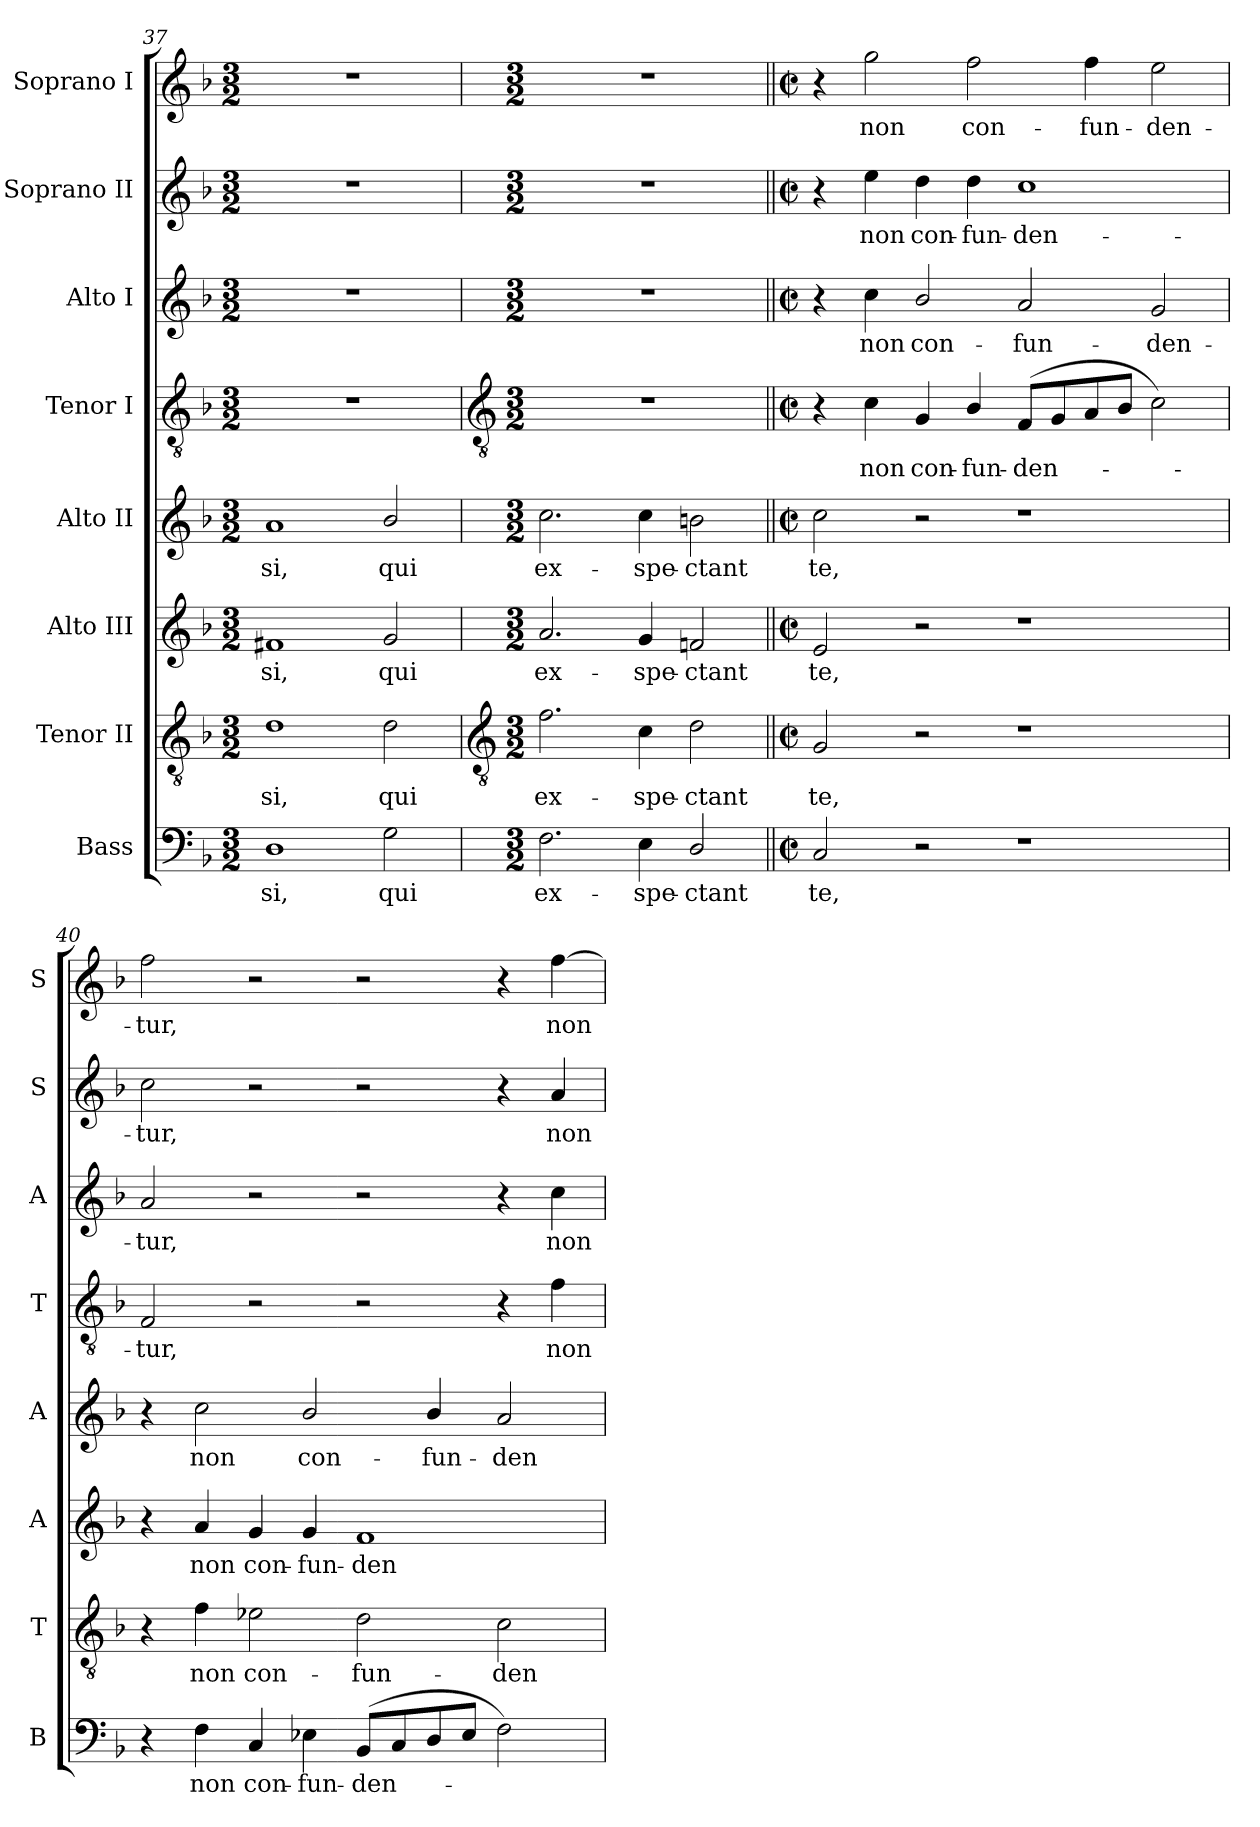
**kern	**text	**kern	**text	**kern	**text	**kern	**text	**kern	**text	**kern	**text	**kern	**text	**kern	**text
*part8	*part8	*part7	*part7	*part6	*part6	*part5	*part5	*part4	*part4	*part3	*part3	*part2	*part2	*part1	*part1
*staff8	*staff8	*staff7	*staff7	*staff6	*staff6	*staff5	*staff5	*staff4	*staff4	*staff3	*staff3	*staff2	*staff2	*staff1	*staff1
*I"Bass	*	*I"Tenor II	*	*I"Alto III	*	*I"Alto II	*	*I"Tenor I	*	*I"Alto I	*	*I"Soprano II	*	*I"Soprano I	*
*I'B	*	*I'T	*	*I'A	*	*I'A	*	*I'T	*	*I'A	*	*I'S	*	*I'S	*
*clefF4	*	*clefGv2	*	*clefG2	*	*clefG2	*	*clefGv2	*	*clefG2	*	*clefG2	*	*clefG2	*
*k[b-]	*	*k[b-]	*	*k[b-]	*	*k[b-]	*	*k[b-]	*	*k[b-]	*	*k[b-]	*	*k[b-]	*
*F:	*	*F:	*	*F:	*	*F:	*	*F:	*	*F:	*	*F:	*	*F:	*
*M3/2	*	*M3/2	*	*M3/2	*	*M3/2	*	*M3/2	*	*M3/2	*	*M3/2	*	*M3/2	*
=37	=37	=37	=37	=37	=37	=37	=37	=37	=37	=37	=37	=37	=37	=37	=37
!	!LO:LY:b	!	!LO:LY:b	!	!LO:LY:b	!	!LO:LY:b	!LO:N:vis=1	!	!LO:N:vis=1	!	!LO:N:vis=1	!	!LO:N:vis=1	!
1D	-si,	1d	-si,	1f#X	-si,	1a	-si,	1.r	.	1.r	.	1.r	.	1.r	.
!	!LO:LY:b	!	!LO:LY:b	!	!LO:LY:b	!	!LO:LY:b	!	!	!	!	!	!	!	!
2G	qui	2d	qui	2g	qui	2b-/	qui	.	.	.	.	.	.	.	.
!!LO:LB:g=z
=38	=38	=38	=38	=38	=38	=38	=38	=38	=38	=38	=38	=38	=38	=38	=38
*	*	*clefGv2	*	*	*	*	*	*clefGv2	*	*	*	*	*	*	*
*M3/2	*	*M3/2	*	*M3/2	*	*M3/2	*	*M3/2	*	*M3/2	*	*M3/2	*	*M3/2	*
!	!LO:LY:b	!	!LO:LY:b	!	!LO:LY:b	!	!LO:LY:b	!LO:N:vis=1	!	!LO:N:vis=1	!	!LO:N:vis=1	!	!LO:N:vis=1	!
2.F	ex-	2.f	ex-	2.a	ex-	2.cc	ex-	1.r	.	1.r	.	1.r	.	1.r	.
!	!LO:LY:b	!	!LO:LY:b	!	!LO:LY:b	!	!LO:LY:b	!	!	!	!	!	!	!	!
4E	-spe-	4c	-spe-	4g	-spe-	4cc	-spe-	.	.	.	.	.	.	.	.
!	!LO:LY:b	!	!LO:LY:b	!	!LO:LY:b	!	!LO:LY:b	!	!	!	!	!	!	!	!
2D/	-ctant	2d	-ctant	2fn	-ctant	2bn	-ctant	.	.	.	.	.	.	.	.
=39||	=39||	=39||	=39||	=39||	=39||	=39||	=39||	=39||	=39||	=39||	=39||	=39||	=39||	=39||	=39||
*M4/2	*	*M4/2	*	*M4/2	*	*M4/2	*	*M4/2	*	*M4/2	*	*M4/2	*	*M4/2	*
*met(c|)	*	*met(c|)	*	*met(c|)	*	*met(c|)	*	*met(c|)	*	*met(c|)	*	*met(c|)	*	*met(c|)	*
!	!LO:LY:b	!	!LO:LY:b	!	!LO:LY:b	!	!LO:LY:b	!	!	!	!	!	!	!	!
2C	te,	2G	te,	2e	te,	2cc	te,	4r	.	4r	.	4r	.	4r	.
!	!	!	!	!	!	!	!	!	!LO:LY:b	!	!LO:LY:b	!	!LO:LY:b	!	!LO:LY:b
.	.	.	.	.	.	.	.	4c	non	4cc	non	4ee	non	2gg	non
!	!	!	!	!	!	!	!	!	!LO:LY:b	!	!LO:LY:b	!	!LO:LY:b	!	!
2r	.	2r	.	2r	.	2r	.	4G	con-	2b-/	con-	4dd	con-	.	.
!	!	!	!	!	!	!	!	!	!LO:LY:b	!	!	!	!LO:LY:b	!	!LO:LY:b
.	.	.	.	.	.	.	.	4B-/	-fun-	.	.	4dd	-fun-	2ff	con-
!	!	!	!	!	!	!	!	!	!LO:LY:b	!	!LO:LY:b	!	!LO:LY:b	!	!
1r	.	1r	.	1r	.	1r	.	(<8FL	-den-	2a	-fun-	1cc	-den-	.	.
.	.	.	.	.	.	.	.	8G	.	.	.	.	.	.	.
!	!	!	!	!	!	!	!	!	!	!	!	!	!	!	!LO:LY:b
.	.	.	.	.	.	.	.	8A	.	.	.	.	.	4ff	-fun-
.	.	.	.	.	.	.	.	8B-J	.	.	.	.	.	.	.
!	!	!	!	!	!	!	!	!	!	!	!LO:LY:b	!	!	!	!LO:LY:b
.	.	.	.	.	.	.	.	2c)	.	2g	-den-	.	.	2ee	-den-
=40	=40	=40	=40	=40	=40	=40	=40	=40	=40	=40	=40	=40	=40	=40	=40
!	!	!	!	!	!	!	!	!	!LO:LY:b	!	!LO:LY:b	!	!LO:LY:b	!	!LO:LY:b
4r	.	4r	.	4r	.	4r	.	2F	tur,	2a	-tur,	2cc	-tur,	2ff	-tur,
!	!LO:LY:b	!	!LO:LY:b	!	!LO:LY:b	!	!LO:LY:b	!	!	!	!	!	!	!	!
4F	non	4f	non	4a	non	2cc	non	.	.	.	.	.	.	.	.
!	!LO:LY:b	!	!LO:LY:b	!	!LO:LY:b	!	!	!	!	!	!	!	!	!	!
4C	con-	2e-X	con-	4g	con-	.	.	2r	.	2r	.	2r	.	2r	.
!	!LO:LY:b	!	!	!	!LO:LY:b	!	!LO:LY:b	!	!	!	!	!	!	!	!
4E-X	-fun-	.	.	4g	-fun-	2b-/	con-	.	.	.	.	.	.	.	.
!	!LO:LY:b	!	!LO:LY:b	!	!LO:LY:b	!	!	!	!	!	!	!	!	!	!
(<8BB-L	-den-	2d	-fun-	1f	-den-	.	.	2r	.	2r	.	2r	.	2r	.
8C	.	.	.	.	.	.	.	.	.	.	.	.	.	.	.
!	!	!	!	!	!	!	!LO:LY:b	!	!	!	!	!	!	!	!
8D	.	.	.	.	.	4b-/	-fun-	.	.	.	.	.	.	.	.
8E-J	.	.	.	.	.	.	.	.	.	.	.	.	.	.	.
!	!	!	!LO:LY:b	!	!	!	!LO:LY:b	!	!	!	!	!	!	!	!
2F)	.	2c	-den-	.	.	2a	-den-	4r	.	4r	.	4r	.	4r	.
!	!	!	!	!	!	!	!	!	!LO:LY:b	!	!LO:LY:b	!	!LO:LY:b	!	!LO:LY:b
.	.	.	.	.	.	.	.	4f	non	4cc	non	4a	non	[4ff	non
=	=	=	=	=	=	=	=	=	=	=	=	=	=	=	=
*-	*-	*-	*-	*-	*-	*-	*-	*-	*-	*-	*-	*-	*-	*-	*-
